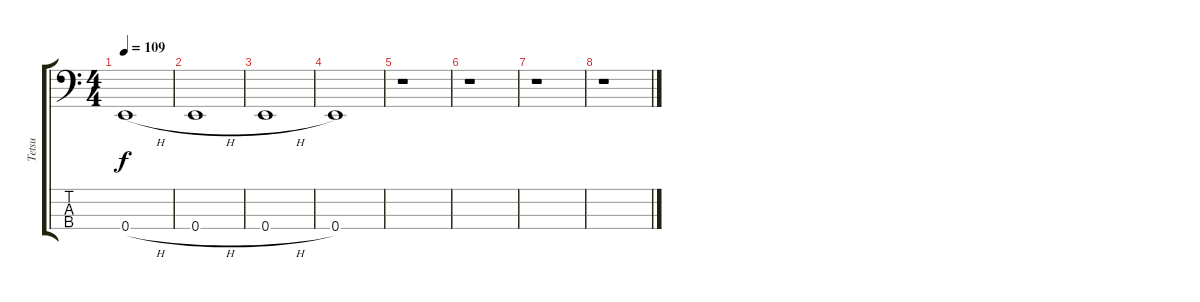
\track ("Tetsu " "Tetsu ") {instrument electricbasspick}
\staff {score tabs}
\tuning (G2 D2 A1 E1) {hide}
\ts (4 4)
\tempo 109
\clef f4
\ks c
0.4{h}.1{dy f} |
0.4{h}.1 |
0.4{h}.1 |
0.4.1 |
r.1 |
r.1 |
r.1 |
r.1
